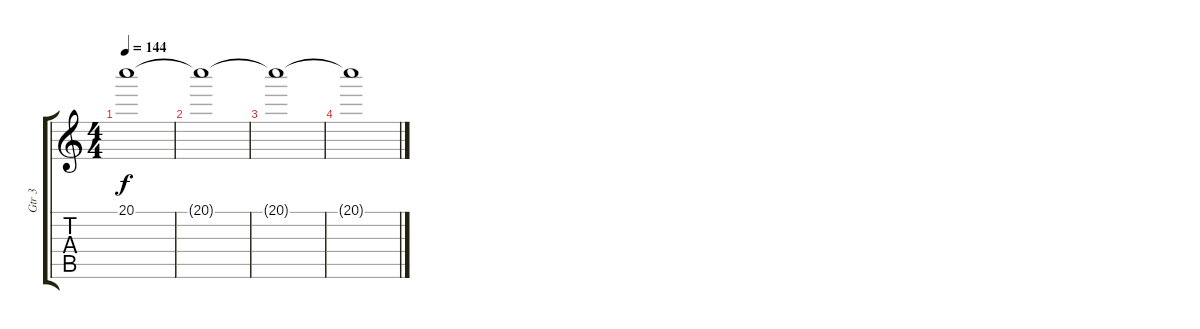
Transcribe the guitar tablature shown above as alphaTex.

\track ("Gtr 3" "Gtr 3") {instrument electricguitarjazz}
\staff {score tabs}
\tuning (E4 B3 G3 D3 A2 E2) {hide}
\ts (4 4)
\tempo 144
\clef g2
\ks c
20.1{t}.1{dy f} |
20.1{t}.1 |
20.1{t}.1 |
20.1{t}.1
